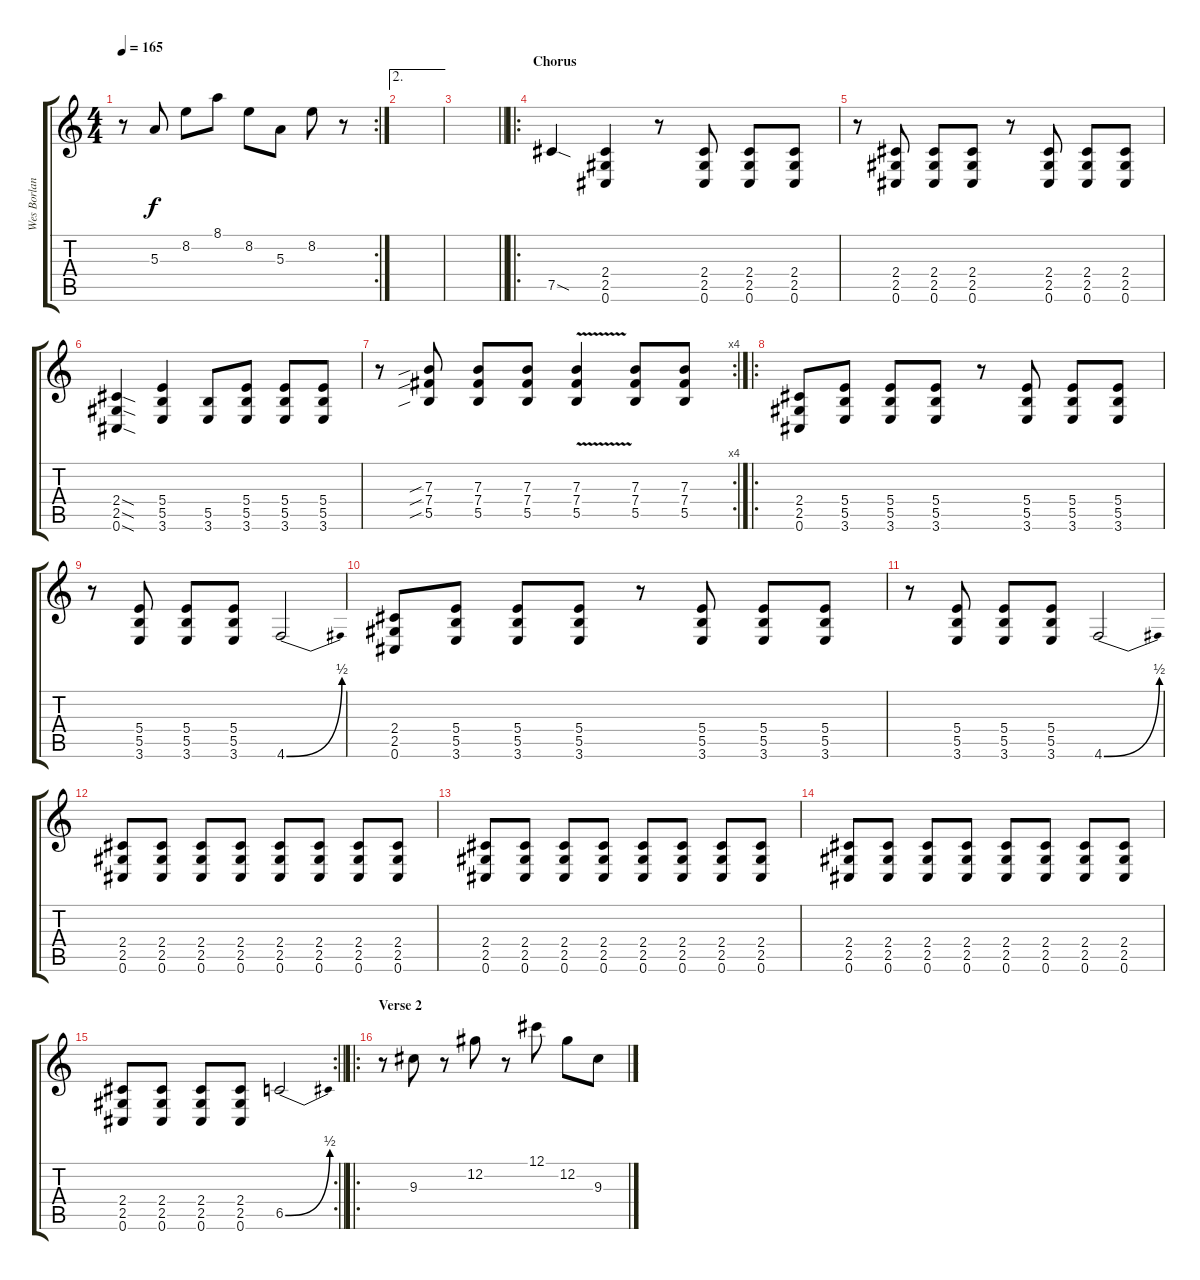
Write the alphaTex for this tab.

\track ("Wes Borland" "Wes Borlan") {instrument distortionguitar}
\staff {score tabs}
\tuning (Db4 Ab3 E3 B2 Gb2 Db2) {hide}
\rc 2
\ts (4 4)
\tempo 165
\clef g2
\ks c
r.8{dy f} 5.3.8 8.2.8 8.1.8 8.2.8 5.3.8 8.2.8 r.8 |
\ae 2
|
\barLineRight lightlight
|
\ro
\section ("" "Chorus")
7.5{sod}.4 (2.4 2.5 0.6).4 r.8 (2.4 2.5 0.6).8 (2.4 2.5 0.6).8 (2.4 2.5 0.6).8 |
r.8 (2.4 2.5 0.6).8 (2.4 2.5 0.6).8 (2.4 2.5 0.6).8 r.8 (2.4 2.5 0.6).8 (2.4 2.5 0.6).8 (2.4 2.5 0.6).8 |
(2.4{sod} 2.5{sod} 0.6{sod}).4 (5.4 5.5 3.6).4 (5.5 3.6).8 (5.4 5.5 3.6).8 (5.4 5.5 3.6).8 (5.4 5.5 3.6).8 |
\rc 4
r.8 (7.3{sib} 7.4{sib} 5.5{sib}).8 (7.3 7.4 5.5).8 (7.3 7.4 5.5).8 (7.3{v} 7.4{v} 5.5{v}).4 (7.3 7.4 5.5).8 (7.3 7.4 5.5).8 |
\ro
(2.4 2.5 0.6).8 (5.4 5.5 3.6).8 (5.4 5.5 3.6).8 (5.4 5.5 3.6).8 r.8 (5.4 5.5 3.6).8 (5.4 5.5 3.6).8 (5.4 5.5 3.6).8 |
r.8 (5.4 5.5 3.6).8 (5.4 5.5 3.6).8 (5.4 5.5 3.6).8 4.6{be (bend 0 0 60 2)}.2 |
(2.4 2.5 0.6).8 (5.4 5.5 3.6).8 (5.4 5.5 3.6).8 (5.4 5.5 3.6).8 r.8 (5.4 5.5 3.6).8 (5.4 5.5 3.6).8 (5.4 5.5 3.6).8 |
r.8 (5.4 5.5 3.6).8 (5.4 5.5 3.6).8 (5.4 5.5 3.6).8 4.6{be (bend 0 0 60 2)}.2 |
(2.4 2.5 0.6).8 (2.4 2.5 0.6).8 (2.4 2.5 0.6).8 (2.4 2.5 0.6).8 (2.4 2.5 0.6).8 (2.4 2.5 0.6).8 (2.4 2.5 0.6).8 (2.4 2.5 0.6).8 |
(2.4 2.5 0.6).8 (2.4 2.5 0.6).8 (2.4 2.5 0.6).8 (2.4 2.5 0.6).8 (2.4 2.5 0.6).8 (2.4 2.5 0.6).8 (2.4 2.5 0.6).8 (2.4 2.5 0.6).8 |
(2.4 2.5 0.6).8 (2.4 2.5 0.6).8 (2.4 2.5 0.6).8 (2.4 2.5 0.6).8 (2.4 2.5 0.6).8 (2.4 2.5 0.6).8 (2.4 2.5 0.6).8 (2.4 2.5 0.6).8 |
\rc 2
\barLineRight lightlight
(2.4 2.5 0.6).8 (2.4 2.5 0.6).8 (2.4 2.5 0.6).8 (2.4 2.5 0.6).8 6.5{be (bend 0 0 60 2)}.2 |
\ro
\section ("" "Verse 2")
r.8 9.3.8 r.8 12.2.8 r.8 12.1.8 12.2.8 9.3.8
